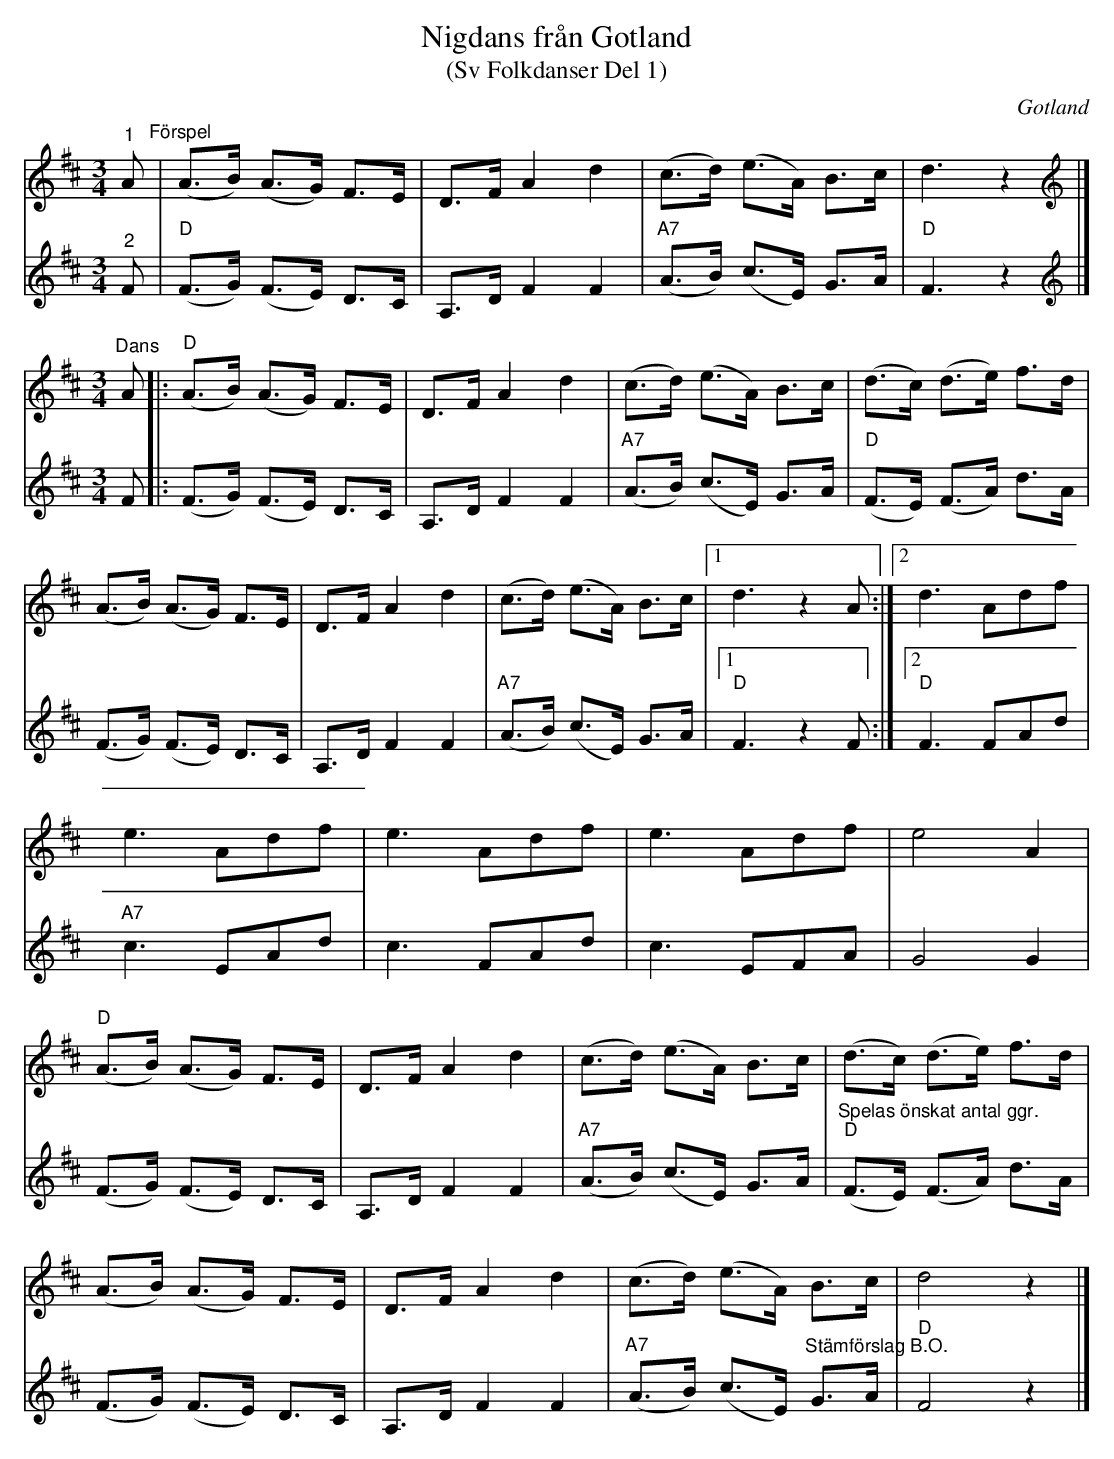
X:1
T:Nigdans från Gotland
T:(Sv Folkdanser Del 1)
O:Gotland
L:1/8
M:3/4
K:D
V:1
"^1"A"^Förspel" | (A>B) (A>G) F>E | D>F A2 d2 | (c>d) (e>A) B>c | d3 z2 |]
[K:D][M:3/4][K:treble]"^Dans" A |:"D" (A>B) (A>G) F>E | D>F A2 d2 | (c>d) (e>A) B>c | (d>c) (d>e) f>d |
(A>B) (A>G) F>E | D>F A2 d2 | (c>d) (e>A) B>c |1 d3 z2 A :|2 d3 Adf |
e3 Adf | e3 Adf | e3 Adf | e4 A2 |
"D" (A>B) (A>G) F>E | D>F A2 d2 | (c>d) (e>A) B>c | (d>c) (d>e) f>d |
(A>B) (A>G) F>E | D>F A2 d2 | (c>d) (e>A) B>c | d4 z2 |]
V:2
"^2" F |"D" (F>G) (F>E) D>C | A,>D F2 F2 |"A7" (A>B) (c>E) G>A |"D" F3 z2 |]
[K:D][M:3/4][K:treble] F |: (F>G) (F>E) D>C | A,>D F2 F2 |"A7" (A>B) (c>E) G>A | "D" (F>E) (F>A) d>A |
(F>G) (F>E) D>C | A,>D F2 F2 |"A7" (A>B) (c>E) G>A |1"D" F3 z2 F :|2 "D" F3 FAd |
"A7" c3 EAd | c3 FAd | c3 EFA | G4 G2 |
(F>G) (F>E) D>C | A,>D F2 F2 | "A7" (A>B) (c>E) G>A |"^Spelas önskat antal ggr.""D" (F>E) (F>A) d>A |
(F>G) (F>E) D>C | A,>D F2 F2 |"A7" (A>B) (c>E)"^Stämförslag B.O." G>A |"D" F4 z2 |]
